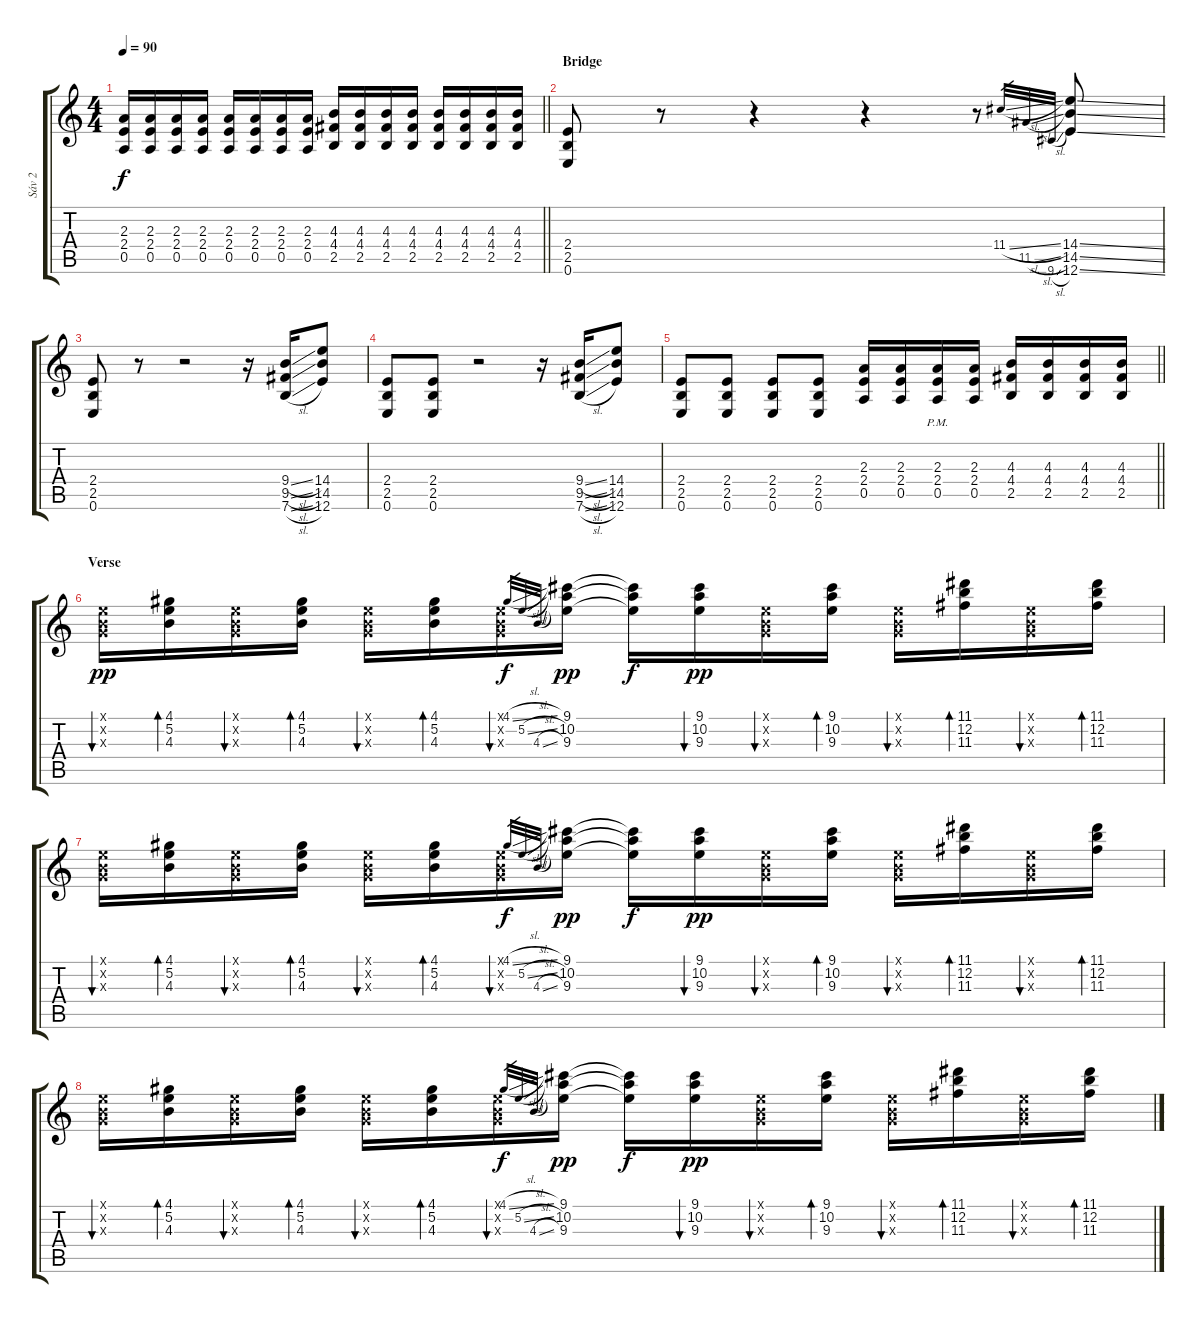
\track ("Sáv 2" "Sáv 2") {instrument electricguitarclean}
\staff {score tabs}
\tuning (E4 B3 G3 D3 A2 E2) {hide}
\ts (4 4)
\tempo 90
\clef g2
\barLineRight lightlight
\ks c
(2.3 2.4 0.5).16{dy f} (2.3 2.4 0.5).16 (2.3 2.4 0.5).16 (2.3 2.4 0.5).16 (2.3 2.4 0.5).16 (2.3 2.4 0.5).16 (2.3 2.4 0.5).16 (2.3 2.4 0.5).16 (4.3 4.4 2.5).16 (4.3 4.4 2.5).16 (4.3 4.4 2.5).16 (4.3 4.4 2.5).16 (4.3 4.4 2.5).16 (4.3 4.4 2.5).16 (4.3 4.4 2.5).16 (4.3 4.4 2.5).16 |
\section ("" "Bridge")
(2.4 2.5 0.6).8 r.8 r.4 r.4 r.8 11.4{sl}.32{gr} 11.5{sl}.32{gr} 9.6{sl}.32{gr} (14.4{ss} 14.5{ss} 12.6{ss}).8 |
(2.4 2.5 0.6).8 r.8 r.2 r.16 (9.4{sl} 9.5{sl} 7.6{sl}).16 (14.4 14.5 12.6).8 |
(2.4 2.5 0.6).8 (2.4 2.5 0.6).8 r.2 r.16 (9.4{sl} 9.5{sl} 7.6{sl}).16 (14.4 14.5 12.6).8 |
\barLineRight lightlight
(2.4 2.5 0.6).8 (2.4 2.5 0.6).8 (2.4 2.5 0.6).8 (2.4 2.5 0.6).8 (2.3 2.4 0.5).16 (2.3 2.4 0.5).16 (2.3{pm} 2.4{pm} 0.5{pm}).16 (2.3 2.4 0.5).16 (4.3 4.4 2.5).16 (4.3 4.4 2.5).16 (4.3 4.4 2.5).16 (4.3 4.4 2.5).16 |
\section ("" "Verse")
(0.1{x} 0.2{x} 0.3{x}).16{bu 30 dy pp instrument electricguitarclean} (4.1 5.2 4.3).16{bd 30} (0.1{x} 0.2{x} 0.3{x}).16{bu 30} (4.1 5.2 4.3).16{bd 30} (0.1{x} 0.2{x} 0.3{x}).16{bu 30} (4.1 5.2 4.3).16{bd 30} (0.1{x} 0.2{x} 0.3{x}).16{bu 30} 4.1{sl}.32{gr dy f} 5.2{sl}.32{gr} 4.3{sl}.32{gr} (9.1 10.2 9.3).16{dy pp} (9.1{t} 10.2{t} 9.3{t}).16{dy f} (9.1 10.2 9.3).16{bu 30 dy pp} (0.1{x} 0.2{x} 0.3{x}).16{bu 30} (9.1 10.2 9.3).16{bd 30} (0.1{x} 0.2{x} 0.3{x}).16{bu 30} (11.1 12.2 11.3).16{bd 30} (0.1{x} 0.2{x} 0.3{x}).16{bu 30} (11.1 12.2 11.3).16{bd 30} |
(0.1{x} 0.2{x} 0.3{x}).16{bu 30} (4.1 5.2 4.3).16{bd 30} (0.1{x} 0.2{x} 0.3{x}).16{bu 30} (4.1 5.2 4.3).16{bd 30} (0.1{x} 0.2{x} 0.3{x}).16{bu 30} (4.1 5.2 4.3).16{bd 30} (0.1{x} 0.2{x} 0.3{x}).16{bu 30} 4.1{sl}.32{gr dy f} 5.2{sl}.32{gr} 4.3{sl}.32{gr} (9.1 10.2 9.3).16{dy pp} (9.1{t} 10.2{t} 9.3{t}).16{dy f} (9.1 10.2 9.3).16{bu 30 dy pp} (0.1{x} 0.2{x} 0.3{x}).16{bu 30} (9.1 10.2 9.3).16{bd 30} (0.1{x} 0.2{x} 0.3{x}).16{bu 30} (11.1 12.2 11.3).16{bd 30} (0.1{x} 0.2{x} 0.3{x}).16{bu 30} (11.1 12.2 11.3).16{bd 30} |
(0.1{x} 0.2{x} 0.3{x}).16{bu 30} (4.1 5.2 4.3).16{bd 30} (0.1{x} 0.2{x} 0.3{x}).16{bu 30} (4.1 5.2 4.3).16{bd 30} (0.1{x} 0.2{x} 0.3{x}).16{bu 30} (4.1 5.2 4.3).16{bd 30} (0.1{x} 0.2{x} 0.3{x}).16{bu 30} 4.1{sl}.32{gr dy f} 5.2{sl}.32{gr} 4.3{sl}.32{gr} (9.1 10.2 9.3).16{dy pp} (9.1{t} 10.2{t} 9.3{t}).16{dy f} (9.1 10.2 9.3).16{bu 30 dy pp} (0.1{x} 0.2{x} 0.3{x}).16{bu 30} (9.1 10.2 9.3).16{bd 30} (0.1{x} 0.2{x} 0.3{x}).16{bu 30} (11.1 12.2 11.3).16{bd 30} (0.1{x} 0.2{x} 0.3{x}).16{bu 30} (11.1 12.2 11.3).16{bd 30}
